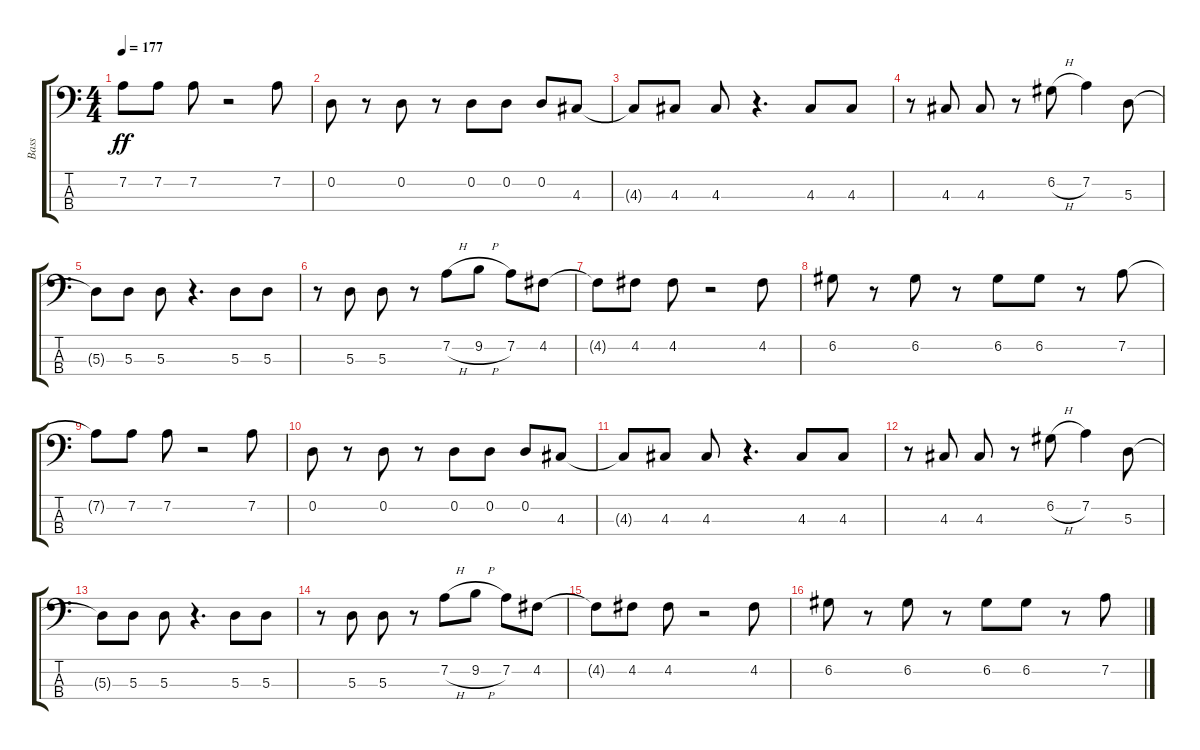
\track ("Bass" "Bass") {instrument electricbassfinger}
\staff {score tabs}
\tuning (G2 D2 A1 D1) {hide}
\ts (4 4)
\tempo 177
\clef f4
\ks c
7.2{t}.8{dy ff} 7.2.8 7.2.8 r.2 7.2.8 |
0.2.8 r.8 0.2.8 r.8 0.2.8 0.2.8 0.2.8 4.3.8 |
4.3{t}.8 4.3.8 4.3.8 r.4{d} 4.3.8 4.3.8 |
r.8 4.3.8 4.3.8 r.8 6.2{h}.8 7.2.4 5.3.8 |
5.3{t}.8 5.3.8 5.3.8 r.4{d} 5.3.8 5.3.8 |
r.8 5.3.8 5.3.8 r.8 7.2{h}.8 9.2{h}.8 7.2.8 4.2.8 |
4.2{t}.8 4.2.8 4.2.8 r.2 4.2.8 |
6.2.8 r.8 6.2.8 r.8 6.2.8 6.2.8 r.8 7.2.8 |
7.2{t}.8 7.2.8 7.2.8 r.2 7.2.8 |
0.2.8 r.8 0.2.8 r.8 0.2.8 0.2.8 0.2.8 4.3.8 |
4.3{t}.8 4.3.8 4.3.8 r.4{d} 4.3.8 4.3.8 |
r.8 4.3.8 4.3.8 r.8 6.2{h}.8 7.2.4 5.3.8 |
5.3{t}.8 5.3.8 5.3.8 r.4{d} 5.3.8 5.3.8 |
r.8 5.3.8 5.3.8 r.8 7.2{h}.8 9.2{h}.8 7.2.8 4.2.8 |
4.2{t}.8 4.2.8 4.2.8 r.2 4.2.8 |
6.2.8 r.8 6.2.8 r.8 6.2.8 6.2.8 r.8 7.2.8
